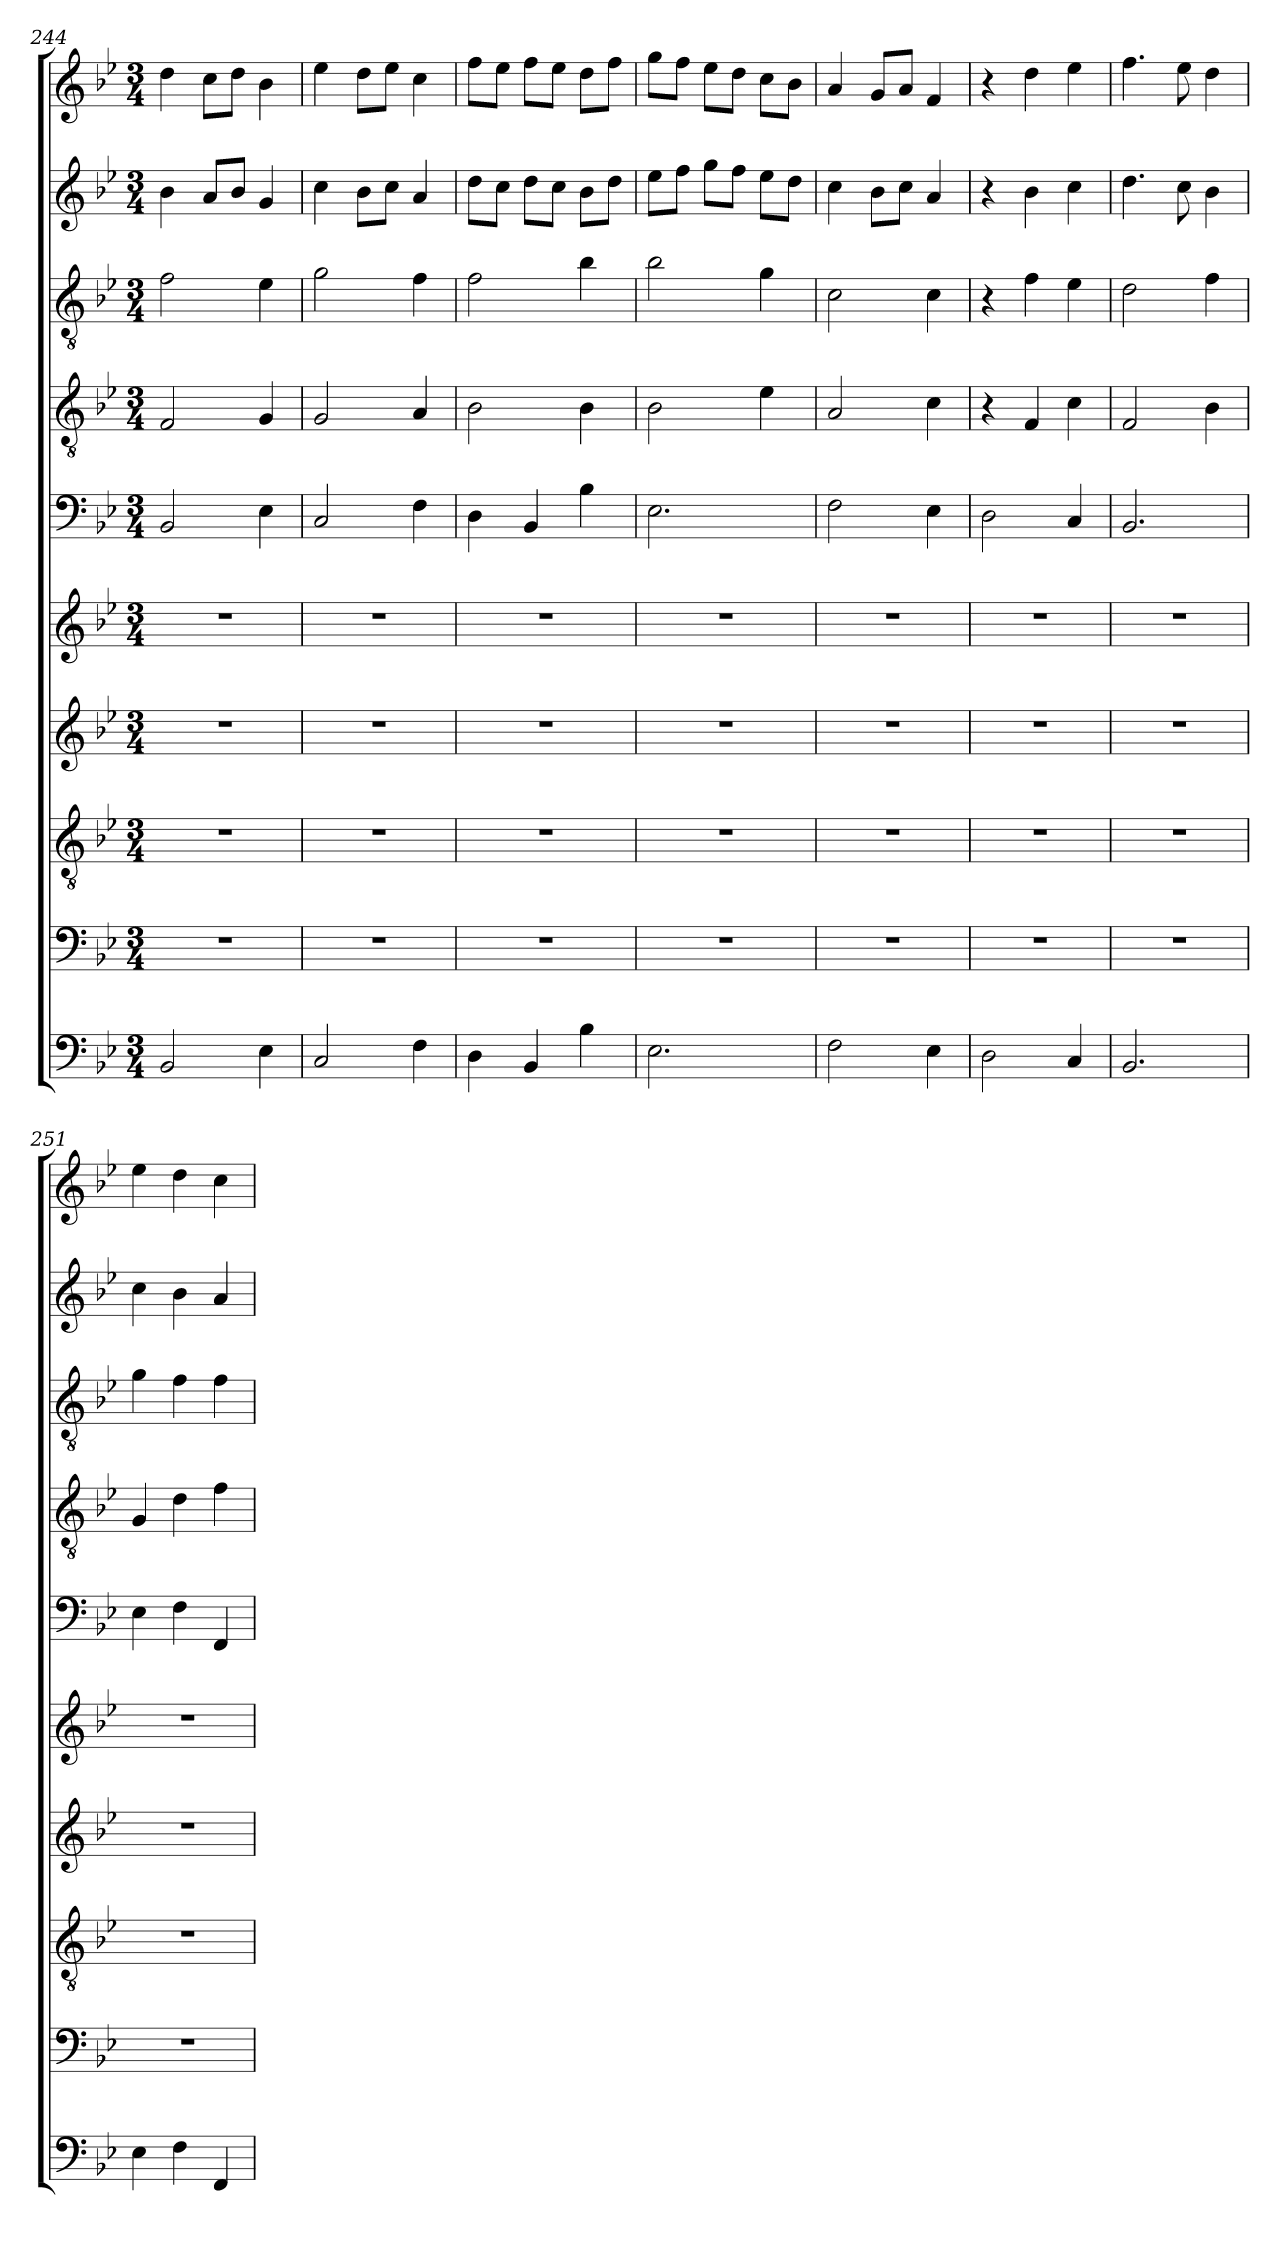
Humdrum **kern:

**kern	**kern	**kern	**kern	**kern	**kern	**kern	**kern	**kern	**kern
*part10	*part9	*part8	*part7	*part6	*part5	*part4	*part3	*part2	*part1
*staff10	*staff9	*staff8	*staff7	*staff6	*staff5	*staff4	*staff3	*staff2	*staff1
*clefF4	*clefF4	*clefGv2	*clefG2	*clefG2	*clefF4	*clefGv2	*clefGv2	*clefG2	*clefG2
*k[b-e-]	*k[b-e-]	*k[b-e-]	*k[b-e-]	*k[b-e-]	*k[b-e-]	*k[b-e-]	*k[b-e-]	*k[b-e-]	*k[b-e-]
*g:	*g:	*g:	*g:	*g:	*g:	*g:	*g:	*g:	*g:
*M3/4	*M3/4	*M3/4	*M3/4	*M3/4	*M3/4	*M3/4	*M3/4	*M3/4	*M3/4
=244	=244	=244	=244	=244	=244	=244	=244	=244	=244
2BB-/	2.r	2.r	2.r	2.r	2BB-/	2F/	2f\	4b-\	4dd\
.	.	.	.	.	.	.	.	8a/L	8cc\L
.	.	.	.	.	.	.	.	8b-/J	8dd\J
4E-\	.	.	.	.	4E-\	4G/	4e-\	4g/	4b-\
=245	=245	=245	=245	=245	=245	=245	=245	=245	=245
2C/	2.r	2.r	2.r	2.r	2C/	2G/	2g\	4cc\	4ee-\
.	.	.	.	.	.	.	.	8b-\L	8dd\L
.	.	.	.	.	.	.	.	8cc\J	8ee-\J
4F\	.	.	.	.	4F\	4A/	4f\	4a/	4cc\
=246	=246	=246	=246	=246	=246	=246	=246	=246	=246
4D\	2.r	2.r	2.r	2.r	4D\	2B-\	2f\	8dd\L	8ff\L
.	.	.	.	.	.	.	.	8cc\J	8ee-\J
4BB-/	.	.	.	.	4BB-/	.	.	8dd\L	8ff\L
.	.	.	.	.	.	.	.	8cc\J	8ee-\J
4B-\	.	.	.	.	4B-\	4B-\	4b-\	8b-\L	8dd\L
.	.	.	.	.	.	.	.	8dd\J	8ff\J
!!LO:PB:g=z
=247	=247	=247	=247	=247	=247	=247	=247	=247	=247
2.E-\	2.r	2.r	2.r	2.r	2.E-\	2B-\	2b-\	8ee-\L	8gg\L
.	.	.	.	.	.	.	.	8ff\J	8ff\J
.	.	.	.	.	.	.	.	8gg\L	8ee-\L
.	.	.	.	.	.	.	.	8ff\J	8dd\J
.	.	.	.	.	.	4e-\	4g\	8ee-\L	8cc\L
.	.	.	.	.	.	.	.	8dd\J	8b-\J
=248	=248	=248	=248	=248	=248	=248	=248	=248	=248
2F\	2.r	2.r	2.r	2.r	2F\	2A/	2c\	4cc\	4a/
.	.	.	.	.	.	.	.	8b-\L	8g/L
.	.	.	.	.	.	.	.	8cc\J	8a/J
4E-\	.	.	.	.	4E-\	4c\	4c\	4a/	4f/
=249	=249	=249	=249	=249	=249	=249	=249	=249	=249
2D\	2.r	2.r	2.r	2.r	2D\	4r	4r	4r	4r
.	.	.	.	.	.	4F/	4f\	4b-\	4dd\
4C/	.	.	.	.	4C/	4c\	4e-\	4cc\	4ee-\
=250	=250	=250	=250	=250	=250	=250	=250	=250	=250
2.BB-/	2.r	2.r	2.r	2.r	2.BB-/	2F/	2d\	4.dd\	4.ff\
.	.	.	.	.	.	.	.	8cc\	8ee-\
.	.	.	.	.	.	4B-\	4f\	4b-\	4dd\
=251	=251	=251	=251	=251	=251	=251	=251	=251	=251
4E-\	2.r	2.r	2.r	2.r	4E-\	4G/	4g\	4cc\	4ee-\
4F\	.	.	.	.	4F\	4d\	4f\	4b-\	4dd\
4FF/	.	.	.	.	4FF/	4f\	4f\	4a/	4cc\
=	=	=	=	=	=	=	=	=	=
*-	*-	*-	*-	*-	*-	*-	*-	*-	*-
